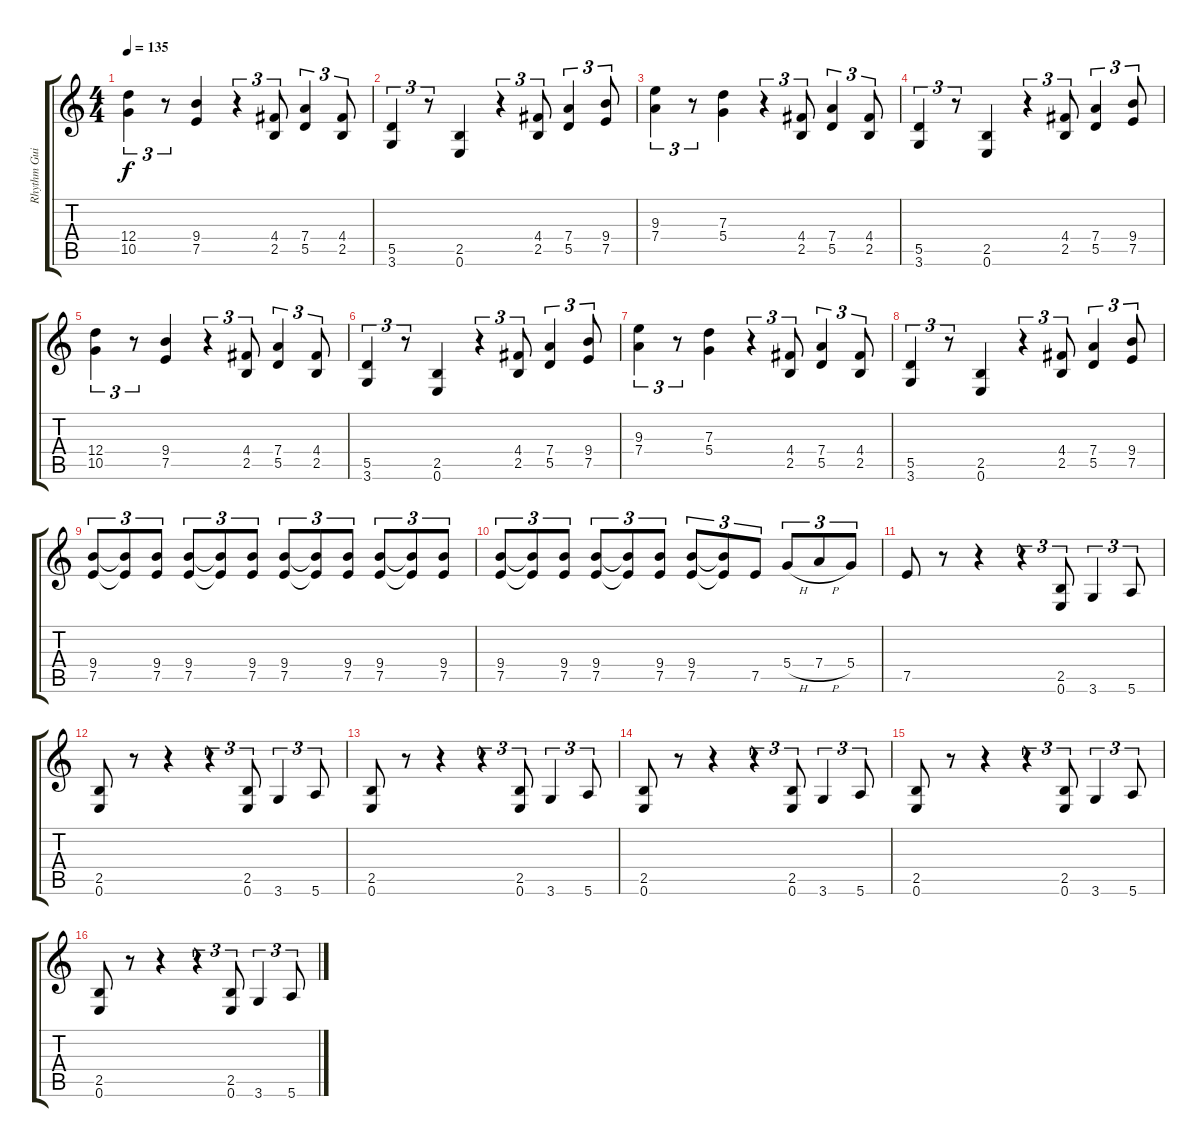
\track ("Rhythm Guitar" "Rhythm Gui") {instrument overdrivenguitar}
\staff {score tabs}
\tuning (E4 B3 G3 D3 A2 E2) {hide}
\ts (4 4)
\tempo 135
\clef g2
\ks c
(12.4 10.5).4{tu (3 2) dy f} r.8{tu (3 2)} (9.4 7.5).4 r.4{tu (3 2)} (4.4 2.5).8{tu (3 2)} (7.4 5.5).4{tu (3 2)} (4.4 2.5).8{tu (3 2)} |
(5.5 3.6).4{tu (3 2)} r.8{tu (3 2)} (2.5 0.6).4 r.4{tu (3 2)} (4.4 2.5).8{tu (3 2)} (7.4 5.5).4{tu (3 2)} (9.4 7.5).8{tu (3 2)} |
(9.3 7.4).4{tu (3 2)} r.8{tu (3 2)} (7.3 5.4).4 r.4{tu (3 2)} (4.4 2.5).8{tu (3 2)} (7.4 5.5).4{tu (3 2)} (4.4 2.5).8{tu (3 2)} |
(5.5 3.6).4{tu (3 2)} r.8{tu (3 2)} (2.5 0.6).4 r.4{tu (3 2)} (4.4 2.5).8{tu (3 2)} (7.4 5.5).4{tu (3 2)} (9.4 7.5).8{tu (3 2)} |
(12.4 10.5).4{tu (3 2)} r.8{tu (3 2)} (9.4 7.5).4 r.4{tu (3 2)} (4.4 2.5).8{tu (3 2)} (7.4 5.5).4{tu (3 2)} (4.4 2.5).8{tu (3 2)} |
(5.5 3.6).4{tu (3 2)} r.8{tu (3 2)} (2.5 0.6).4 r.4{tu (3 2)} (4.4 2.5).8{tu (3 2)} (7.4 5.5).4{tu (3 2)} (9.4 7.5).8{tu (3 2)} |
(9.3 7.4).4{tu (3 2)} r.8{tu (3 2)} (7.3 5.4).4 r.4{tu (3 2)} (4.4 2.5).8{tu (3 2)} (7.4 5.5).4{tu (3 2)} (4.4 2.5).8{tu (3 2)} |
(5.5 3.6).4{tu (3 2)} r.8{tu (3 2)} (2.5 0.6).4 r.4{tu (3 2)} (4.4 2.5).8{tu (3 2)} (7.4 5.5).4{tu (3 2)} (9.4 7.5).8{tu (3 2)} |
(9.4 7.5).8{tu (3 2)} (9.4{t} 7.5{t}).8{tu (3 2)} (9.4 7.5).8{tu (3 2)} (9.4 7.5).8{tu (3 2)} (9.4{t} 7.5{t}).8{tu (3 2)} (9.4 7.5).8{tu (3 2)} (9.4 7.5).8{tu (3 2)} (9.4{t} 7.5{t}).8{tu (3 2)} (9.4 7.5).8{tu (3 2)} (9.4 7.5).8{tu (3 2)} (9.4{t} 7.5{t}).8{tu (3 2)} (9.4 7.5).8{tu (3 2)} |
(9.4 7.5).8{tu (3 2)} (9.4{t} 7.5{t}).8{tu (3 2)} (9.4 7.5).8{tu (3 2)} (9.4 7.5).8{tu (3 2)} (9.4{t} 7.5{t}).8{tu (3 2)} (9.4 7.5).8{tu (3 2)} (9.4 7.5).8{tu (3 2)} (9.4{t} 7.5{t}).8{tu (3 2)} 7.5.8{tu (3 2)} 5.4{h}.8{tu (3 2)} 7.4{h}.8{tu (3 2)} 5.4.8{tu (3 2)} |
7.5.8 r.8 r.4 r.4{tu (3 2)} (2.5 0.6).8{tu (3 2)} 3.6.4{tu (3 2)} 5.6.8{tu (3 2)} |
(2.5 0.6).8 r.8 r.4 r.4{tu (3 2)} (2.5 0.6).8{tu (3 2)} 3.6.4{tu (3 2)} 5.6.8{tu (3 2)} |
(2.5 0.6).8 r.8 r.4 r.4{tu (3 2)} (2.5 0.6).8{tu (3 2)} 3.6.4{tu (3 2)} 5.6.8{tu (3 2)} |
(2.5 0.6).8 r.8 r.4 r.4{tu (3 2)} (2.5 0.6).8{tu (3 2)} 3.6.4{tu (3 2)} 5.6.8{tu (3 2)} |
(2.5 0.6).8 r.8 r.4 r.4{tu (3 2)} (2.5 0.6).8{tu (3 2)} 3.6.4{tu (3 2)} 5.6.8{tu (3 2)} |
(2.5 0.6).8 r.8 r.4 r.4{tu (3 2)} (2.5 0.6).8{tu (3 2)} 3.6.4{tu (3 2)} 5.6.8{tu (3 2)}
